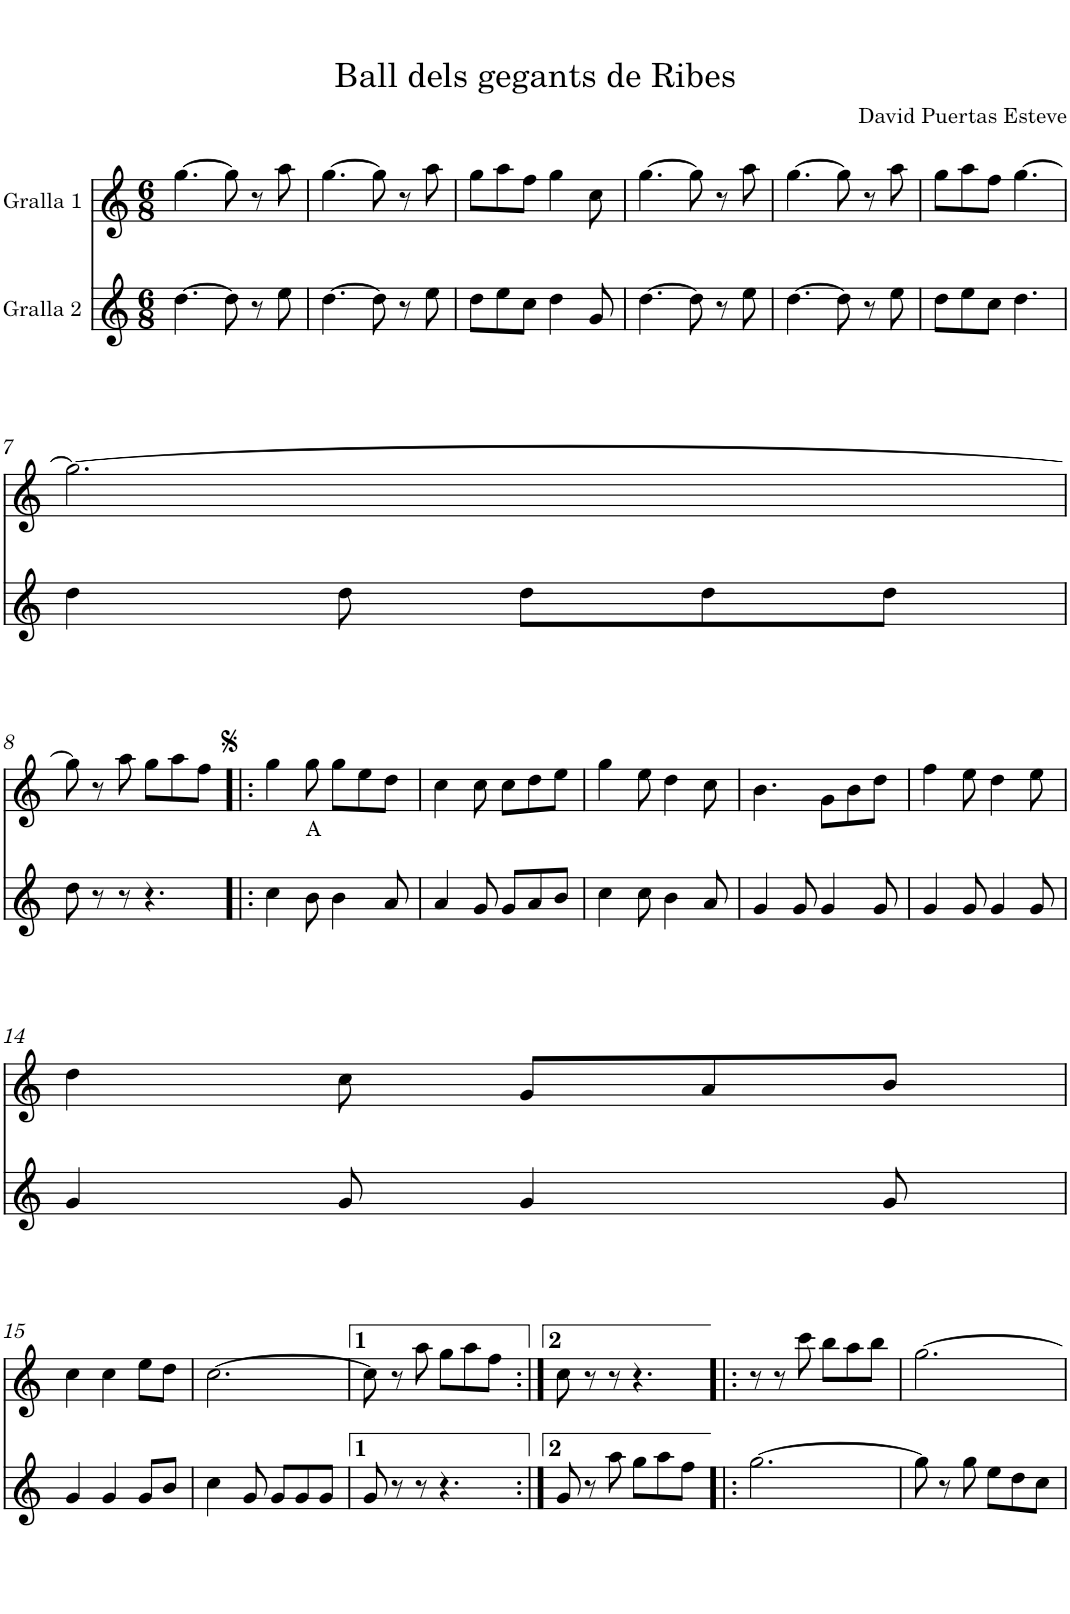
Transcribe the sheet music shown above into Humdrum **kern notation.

**kern	**kern
*part2	*part1
*staff2	*staff1
*I"Gralla 2	*I"Gralla 1
*clefG2	*clefG2
*k[]	*k[]
*M6/8	*M6/8
=1	=1
[4.dd\	[4.gg\
8dd\]	8gg\]
8r	8r
8ee\	8aa\
=2	=2
[4.dd\	[4.gg\
8dd\]	8gg\]
8r	8r
8ee\	8aa\
=3	=3
8dd\L	8gg\L
8ee\	8aa\
8cc\J	8ff\J
4dd\	4gg\
8g/	8cc\
=4	=4
[4.dd\	[4.gg\
8dd\]	8gg\]
8r	8r
8ee\	8aa\
=5	=5
[4.dd\	[4.gg\
8dd\]	8gg\]
8r	8r
8ee\	8aa\
=6	=6
8dd\L	8gg\L
8ee\	8aa\
8cc\J	8ff\J
4.dd\	[4.gg\
!!LO:LB:g=z
=7	=7
4dd\	2.gg\_
8dd\	.
8dd\L	.
8dd\	.
8dd\J	.
!!LO:LB:g=z
=8	=8
8dd\	8gg\]
8r	8r
8r	8aa\
4.r	8gg\L
.	8aa\
.	8ff\J
=9!|:	=9!|:
4cc\	4gg\
!	!LO:TX:b:t=A
8b\	8gg\
4b\	8gg\L
.	8ee\
8a/	8dd\J
=10	=10
4a/	4cc\
8g/	8cc\
8g/L	8cc\L
8a/	8dd\
8b/J	8ee\J
=11	=11
4cc\	4gg\
8cc\	8ee\
4b\	4dd\
8a/	8cc\
=12	=12
4g/	4.b\
8g/	.
4g/	8g\L
.	8b\
8g/	8dd\J
=13	=13
4g/	4ff\
8g/	8ee\
4g/	4dd\
8g/	8ee\
!!LO:LB:g=z
=14	=14
4g/	4dd\
8g/	8cc\
4g/	8g/L
.	8a/
8g/	8b/J
!!LO:LB:g=z
=15	=15
4g/	4cc\
4g/	4cc\
8g/L	8ee\L
8b/J	8dd\J
=16	=16
4cc\	[2.cc\
8g/	.
8g/L	.
8g/	.
8g/J	.
=17	=17
8g/	8cc\]
8r	8r
8r	8aa\
4.r	8gg\L
.	8aa\
.	8ff\J
=18:|!	=18:|!
8g/	8cc\
8r	8r
8aa\	8r
8gg\L	4.r
8aa\	.
8ff\J	.
=19!|:	=19!|:
[2.gg\	8r
.	8r
.	8ccc\
.	8bb\L
.	8aa\
.	8bb\J
=20	=20
8gg\]	[2.gg\
8r	.
8gg\	.
8ee\L	.
8dd\	.
8cc\J	.
=	=
*-	*-
